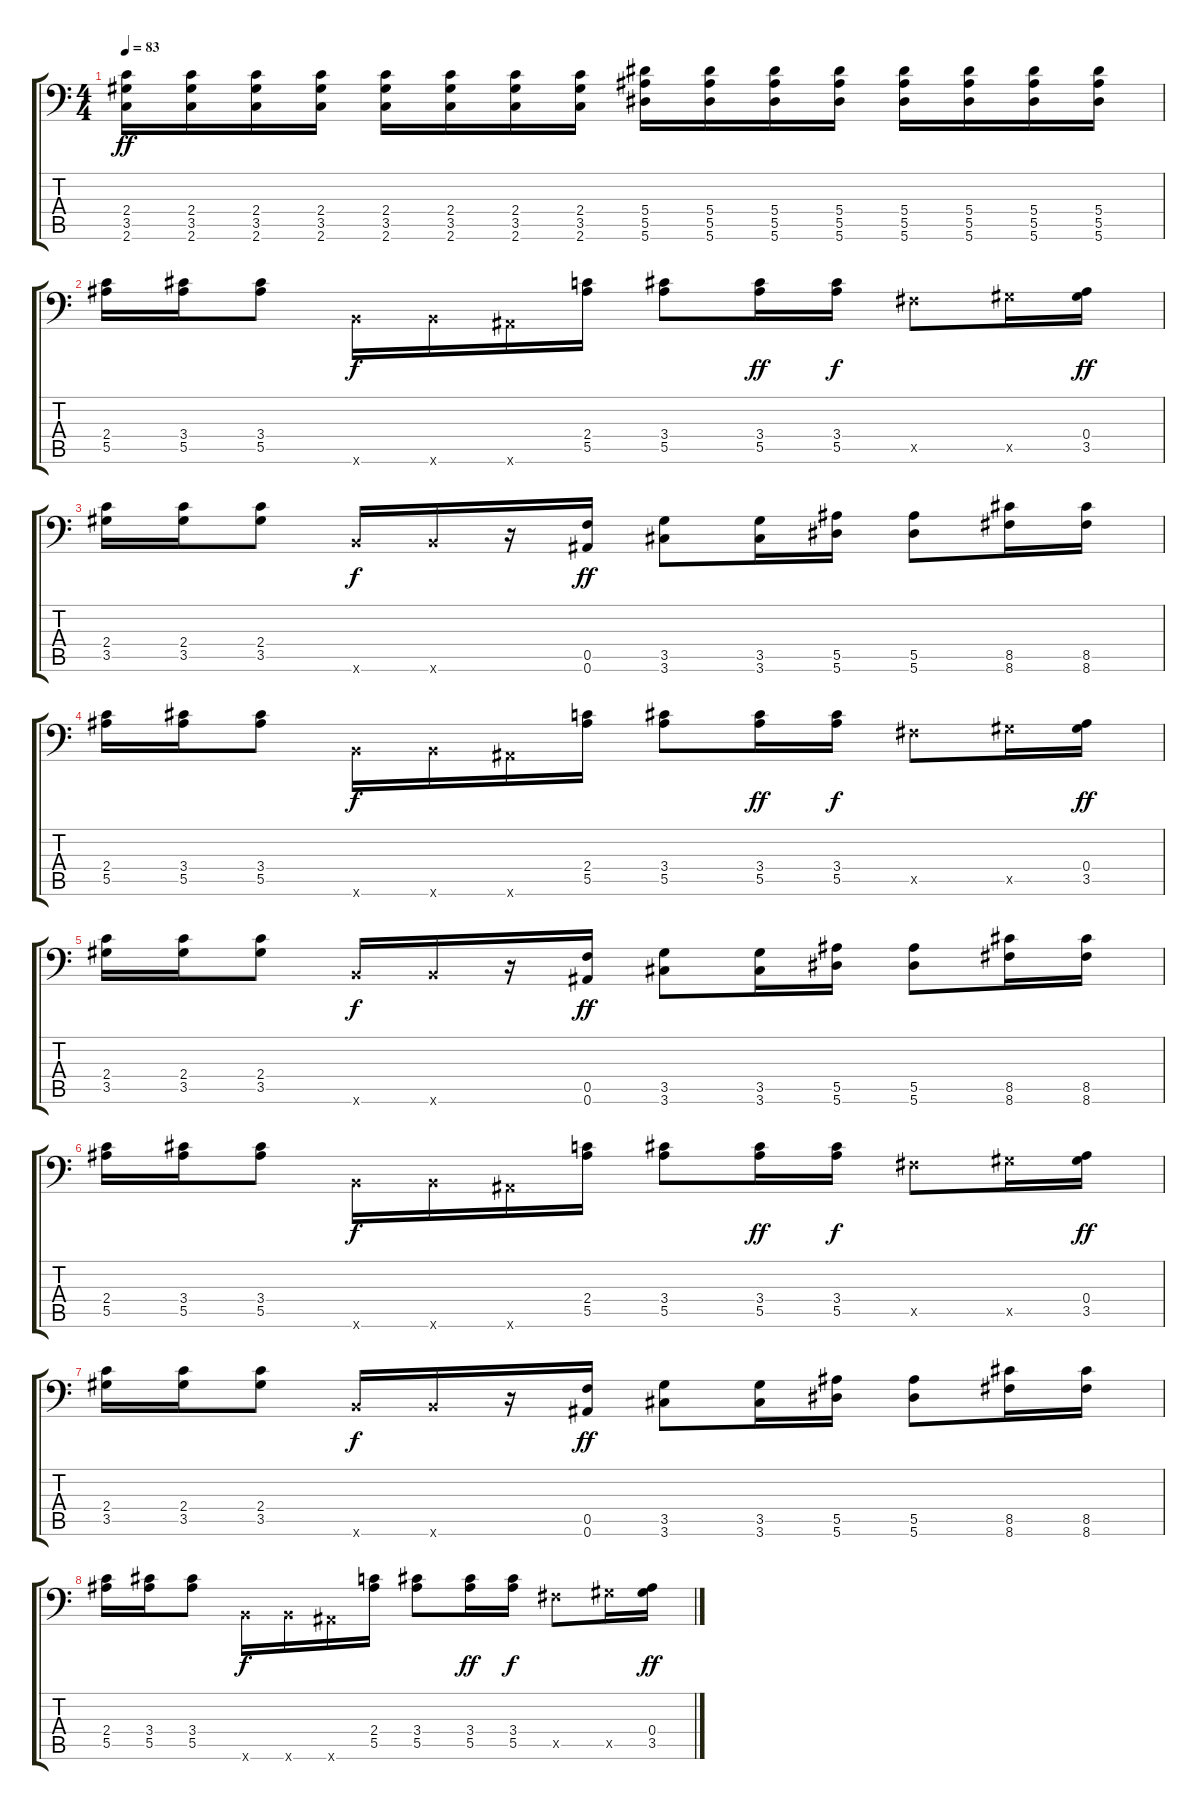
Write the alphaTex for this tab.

\track "" {instrument distortionguitar}
\staff {score tabs}
\tuning (C4 G3 Eb3 Bb2 F2 Bb1) {hide}
\ts (4 4)
\tempo 83
\clef f4
\ks c
(2.4 3.5 2.6).16{dy ff} (2.4 3.5 2.6).16 (2.4 3.5 2.6).16 (2.4 3.5 2.6).16 (2.4 3.5 2.6).16 (2.4 3.5 2.6).16 (2.4 3.5 2.6).16 (2.4 3.5 2.6).16 (5.4 5.5 5.6).16 (5.4 5.5 5.6).16 (5.4 5.5 5.6).16 (5.4 5.5 5.6).16 (5.4 5.5 5.6).16 (5.4 5.5 5.6).16 (5.4 5.5 5.6).16 (5.4 5.5 5.6).16 |
(2.4 5.5).16 (3.4 5.5).16 (3.4 5.5).8 1.6{x}.16{dy f} 1.6{x}.16 0.6{x}.16 (2.4 5.5).16 (3.4 5.5).8 (3.4 5.5).16{dy ff} (3.4 5.5).16{dy f} 1.5{x}.8 3.5{x}.16 (0.4 3.5).16{dy ff} |
(2.4 3.5).16 (2.4 3.5).16 (2.4 3.5).8 1.6{x}.16{dy f} 1.6{x}.16 r.16 (0.5 0.6).16{dy ff} (3.5 3.6).8 (3.5 3.6).16 (5.5 5.6).16 (5.5 5.6).8 (8.5 8.6).16 (8.5 8.6).16 |
(2.4 5.5).16 (3.4 5.5).16 (3.4 5.5).8 1.6{x}.16{dy f} 1.6{x}.16 0.6{x}.16 (2.4 5.5).16 (3.4 5.5).8 (3.4 5.5).16{dy ff} (3.4 5.5).16{dy f} 1.5{x}.8 3.5{x}.16 (0.4 3.5).16{dy ff} |
(2.4 3.5).16 (2.4 3.5).16 (2.4 3.5).8 1.6{x}.16{dy f} 1.6{x}.16 r.16 (0.5 0.6).16{dy ff} (3.5 3.6).8 (3.5 3.6).16 (5.5 5.6).16 (5.5 5.6).8 (8.5 8.6).16 (8.5 8.6).16 |
(2.4 5.5).16 (3.4 5.5).16 (3.4 5.5).8 1.6{x}.16{dy f} 1.6{x}.16 0.6{x}.16 (2.4 5.5).16 (3.4 5.5).8 (3.4 5.5).16{dy ff} (3.4 5.5).16{dy f} 1.5{x}.8 3.5{x}.16 (0.4 3.5).16{dy ff} |
(2.4 3.5).16 (2.4 3.5).16 (2.4 3.5).8 1.6{x}.16{dy f} 1.6{x}.16 r.16 (0.5 0.6).16{dy ff} (3.5 3.6).8 (3.5 3.6).16 (5.5 5.6).16 (5.5 5.6).8 (8.5 8.6).16 (8.5 8.6).16 |
(2.4 5.5).16 (3.4 5.5).16 (3.4 5.5).8 1.6{x}.16{dy f} 1.6{x}.16 0.6{x}.16 (2.4 5.5).16 (3.4 5.5).8 (3.4 5.5).16{dy ff} (3.4 5.5).16{dy f} 1.5{x}.8 3.5{x}.16 (0.4 3.5).16{dy ff}
